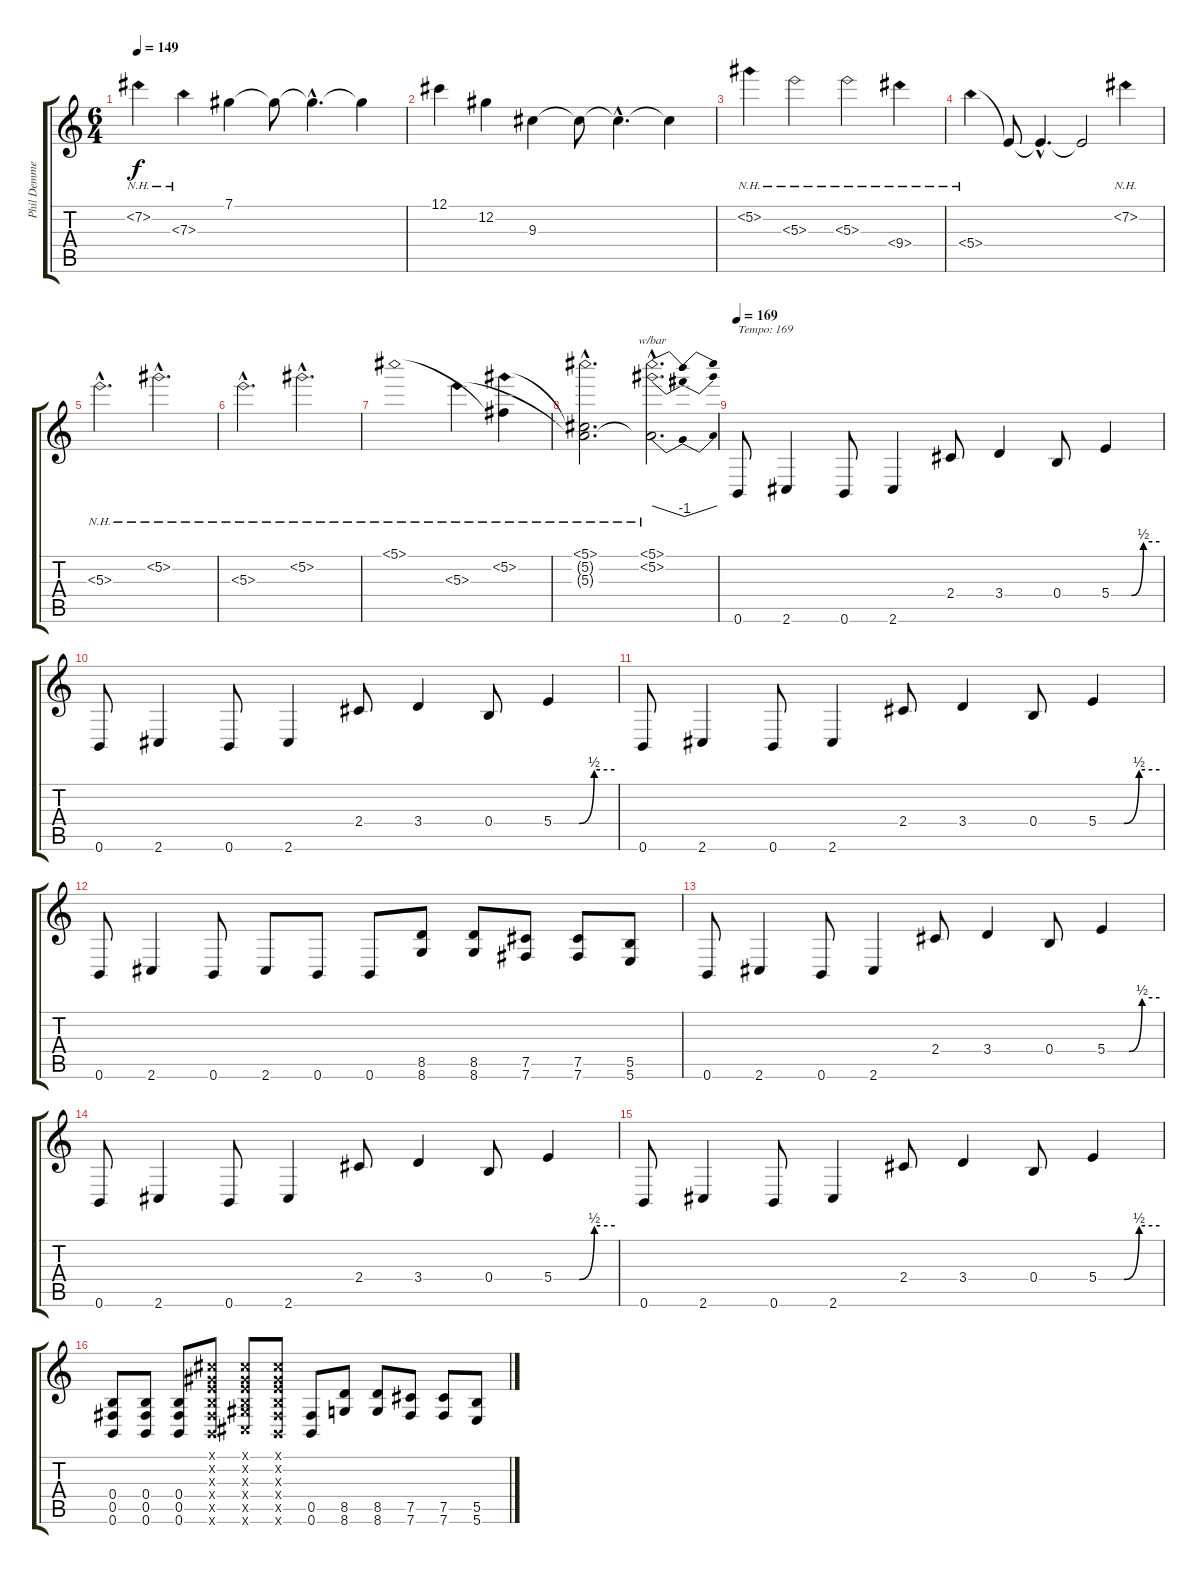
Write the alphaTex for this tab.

\track ("Phil Demmel" "Phil Demme") {instrument distortionguitar}
\staff {score tabs}
\tuning (Db4 Ab3 E3 B2 Gb2 B1) {hide}
\ts (6 4)
\tempo 149
\clef g2
\ks c
7.2{nh}.4{dy f volume 12 instrument electricguitarclean} 7.3{nh}.4 7.1.4 7.1{t}.8{volume 4} 7.1{hac t}.4{d} 7.1{t}.4 |
12.1.4{volume 12} 12.2.4 9.3.4 9.3{t}.8{volume 5} 9.3{hac t}.4{d} 9.3{t}.4 |
5.2{nh}.4{volume 11} 5.3{nh}.2 5.3{nh}.2 9.4{nh}.4 |
5.4{nh}.4 5.4{t}.8{volume 6} 5.4{hac t}.4{d} 5.4{t}.2 7.2{nh}.4{volume 12} |
5.3{nh hac}.2{d} 5.2{nh hac}.2{d} |
5.3{nh hac}.2{d} 5.2{nh hac}.2{d instrument distortionguitar} |
5.1{nh}.1 5.3{nh}.4{instrument distortionguitar} (5.1{t} 5.2{nh}).4 |
(5.1{nh hac} 5.2{hac t} 5.3{hac t}).2{d} (5.1{nh hac} 5.2{nh hac} 5.3{hac t}).2{d tbe (dip default 0 0 30 -4 60 0)} |
\tempo 169
0.6.8{txt "Tempo: 169" volume 13 instrument distortionguitar} 2.6.4 0.6.8 2.6.4 2.4.8 3.4.4 0.4.8 5.4{be (custom 0 0 25 0 40 2 60 2)}.4 |
0.6.8 2.6.4 0.6.8 2.6.4 2.4.8 3.4.4 0.4.8 5.4{be (custom 0 0 25 0 40 2 60 2)}.4 |
0.6.8 2.6.4 0.6.8 2.6.4 2.4.8 3.4.4 0.4.8 5.4{be (custom 0 0 25 0 40 2 60 2)}.4 |
0.6.8 2.6.4 0.6.8 2.6.8 0.6.8 0.6.8 (8.5 8.6).8 (8.5 8.6).8 (7.5 7.6).8 (7.5 7.6).8 (5.5 5.6).8 |
0.6.8 2.6.4 0.6.8 2.6.4 2.4.8 3.4.4 0.4.8 5.4{be (custom 0 0 25 0 40 2 60 2)}.4 |
0.6.8 2.6.4 0.6.8 2.6.4 2.4.8 3.4.4 0.4.8 5.4{be (custom 0 0 25 0 40 2 60 2)}.4 |
0.6.8 2.6.4 0.6.8 2.6.4 2.4.8 3.4.4 0.4.8 5.4{be (custom 0 0 25 0 40 2 60 2)}.4 |
(0.4 0.5 0.6).8 (0.4 0.5 0.6).8 (0.4 0.5 0.6).8 (0.1{x} 0.2{x} 0.3{x} 0.4{x} 0.5{x} 0.6{x}).8 (0.1{x} 0.2{x} 0.3{x} 0.4{x} 2.5{x} 2.6{x}).8 (0.1{x} 0.2{x} 0.3{x} 0.4{x} 0.5{x} 0.6{x}).8 (0.5 0.6).8 (8.5 8.6).8 (8.5 8.6).8 (7.5 7.6).8 (7.5 7.6).8 (5.5 5.6).8
